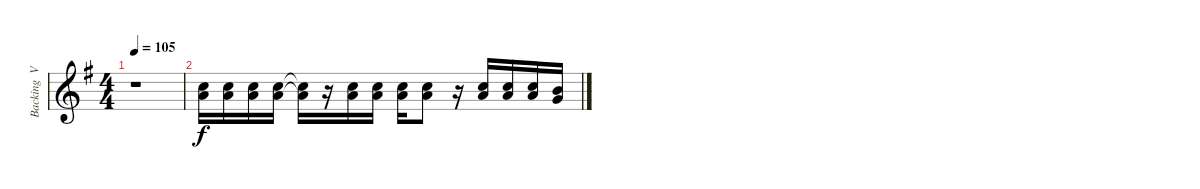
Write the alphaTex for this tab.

\track ("Backing  Vocals" "Backing  V") {instrument choiraahs}
\staff {score}
\tuning (E4 B3 G3 D3 A2 E2) {hide}
\ts (4 4)
\tempo 105
\clef g2
\ks eminor
r.1{dy f} |
(8.1 10.2).16 (8.1 10.2).16 (8.1 10.2).16 (8.1 10.2).16 (8.1{t} 10.2{t}).16 r.16 (8.1 10.2).16 (8.1 10.2).16 (8.1 10.2).16 (8.1 10.2).8 r.16 (8.1 10.2).16 (8.1 10.2).16 (8.1 10.2).16 (7.1 8.2).16
